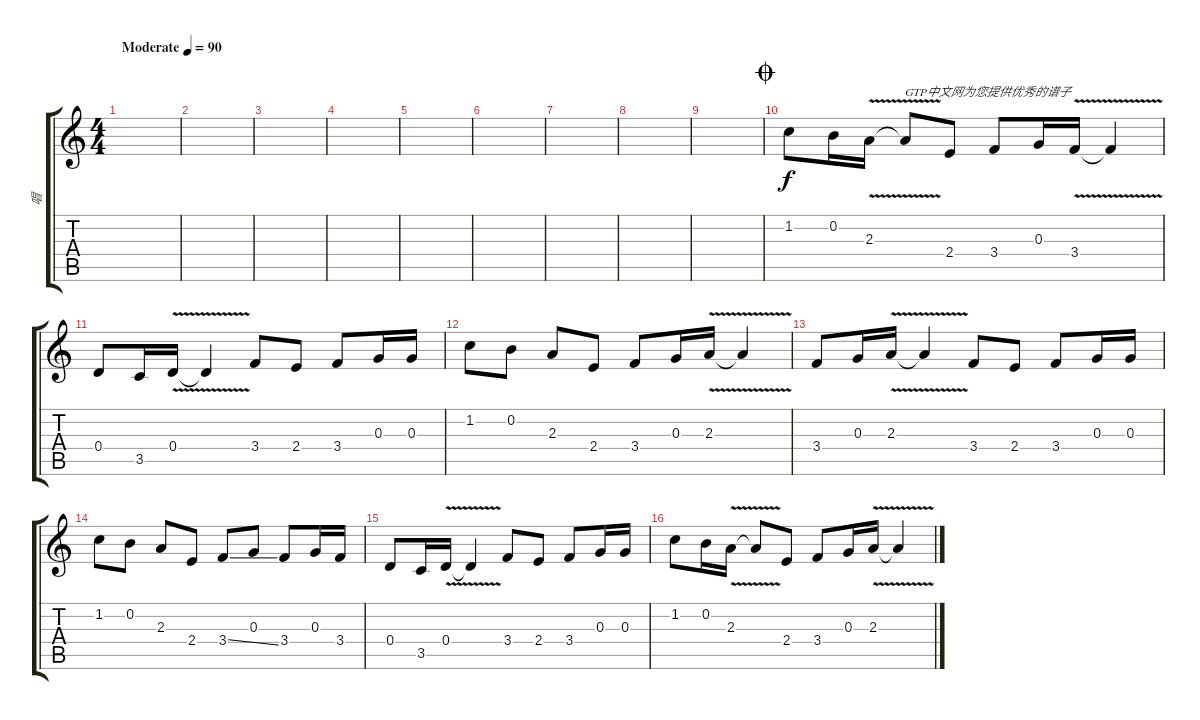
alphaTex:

\track ("唱" "唱") {instrument acousticguitarnylon}
\staff {score tabs}
\tuning (E4 B3 G3 D3 A2 E2) {hide}
\ts (4 4)
\tempo (90 "Moderate")
\clef g2
\ks c
|
|
|
|
|
|
|
|
|
\jump coda
1.2.8 0.2.16 2.3{v}.16 2.3{t}.8{txt "GTP中文网为您提供优秀的谱子"} 2.4.8 3.4.8 0.3.16 3.4{v}.16 3.4{t}.4 |
0.4.8 3.5.16 0.4{v}.16 0.4{t}.4 3.4.8 2.4.8 3.4.8 0.3.16 0.3.16 |
1.2.8 0.2.8 2.3.8 2.4.8 3.4.8 0.3.16 2.3{v}.16 2.3{t}.4 |
3.4.8 0.3.16 2.3{v}.16 2.3{t}.4 3.4.8 2.4.8 3.4.8 0.3.16 0.3.16 |
1.2.8 0.2.8 2.3.8 2.4.8 3.4{ss}.8 0.3.8 3.4.8 0.3.16 3.4.16 |
0.4.8 3.5.16 0.4{v}.16 0.4{t}.4 3.4.8 2.4.8 3.4.8 0.3.16 0.3.16 |
1.2.8 0.2.16 2.3{v}.16 2.3{t}.8 2.4.8 3.4.8 0.3.16 2.3{v}.16 2.3{t}.4
